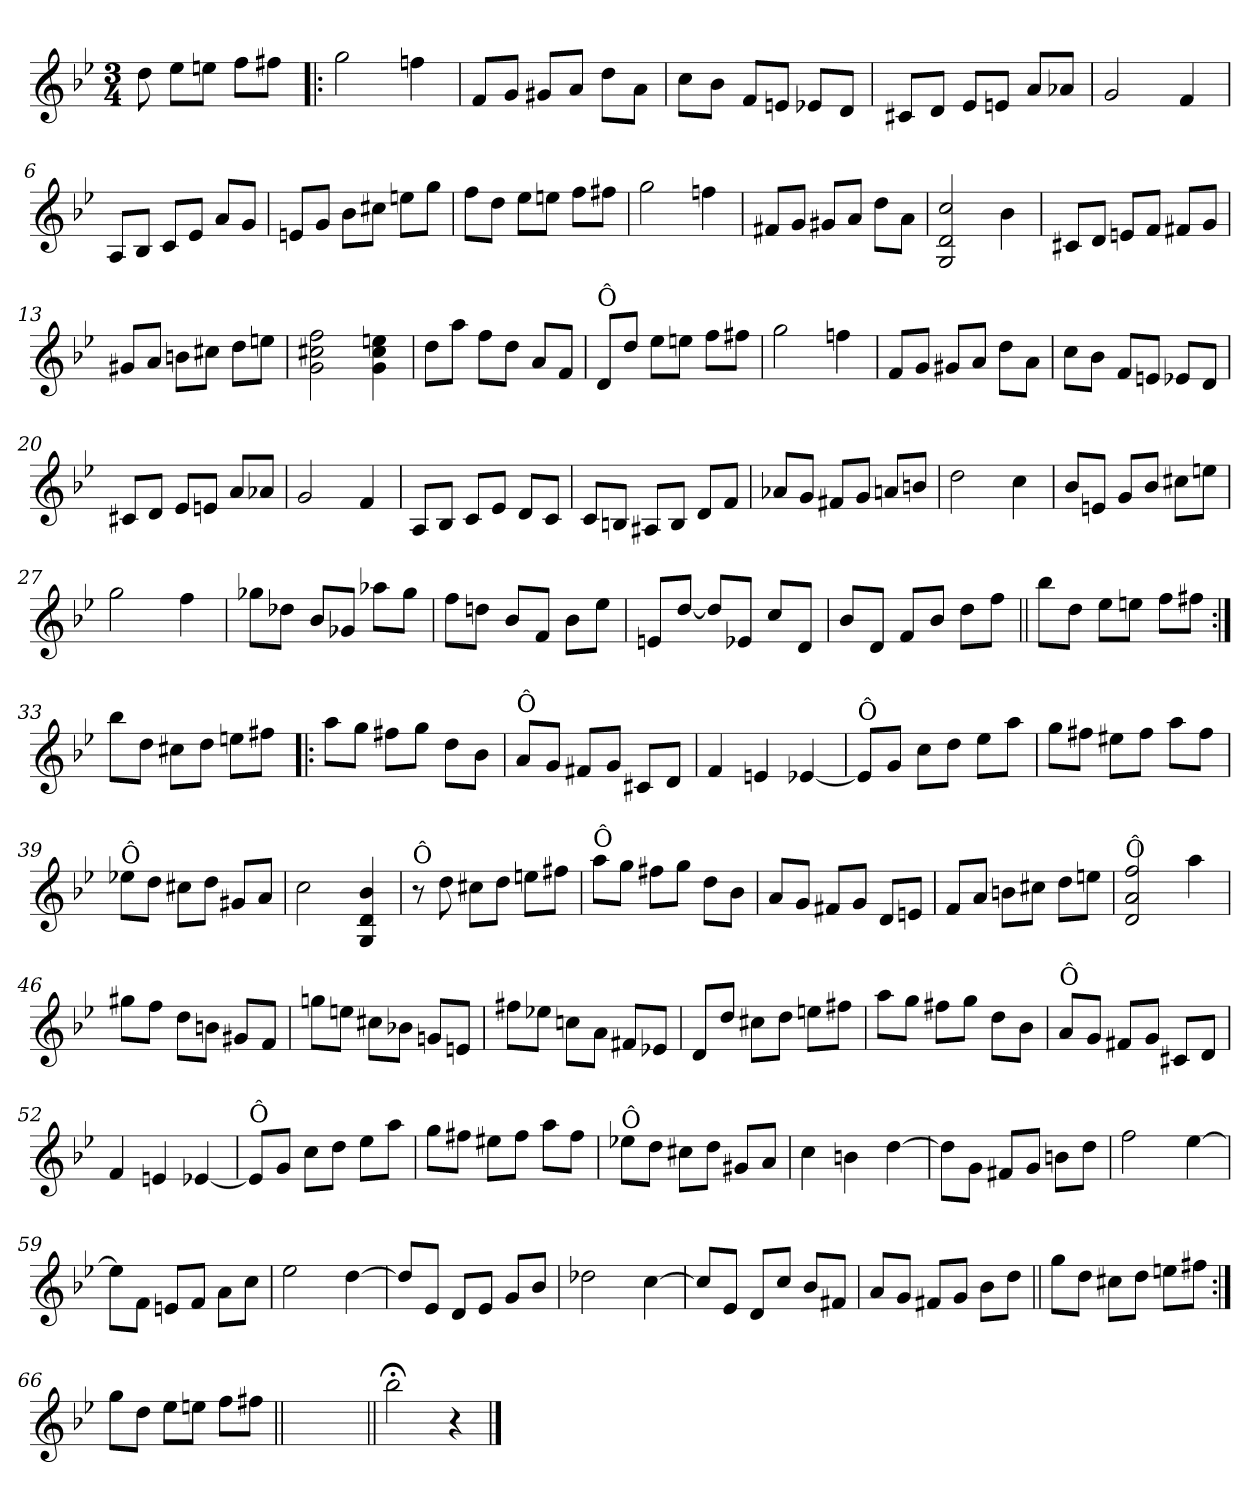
**kern
*part1
*staff1
*clefG2
*k[b-e-]
*g:
*M3/4
=
8dd\
8ee-\L
8een\J
8ff\L
8ff#X\J
=1!|:
2gg\
4ffn\
=2
8f/L
8g/J
8g#X/L
8a/J
8dd\L
8a\J
=3
8cc\L
8b-\J
8f/L
8en/J
8e-X/L
8d/J
=4
8c#X/L
8d/J
8e-/L
8en/J
8a/L
8a-X/J
!!LO:LB:g=z
=5
2g/
4f/
=6
8A/L
8B-/J
8c/L
8e-/J
8a/L
8g/J
=7
8en/L
8g/J
8b-\L
8cc#X\J
8een\L
8gg\J
=8
8ff\L
8dd\J
8ee-\L
8een\J
8ff\L
8ff#X\J
=9
2gg\
4ffn\
!!LO:LB:g=z
=10
8f#X/L
8g/J
8g#X/L
8a/J
8dd\L
8a\J
=11
2G/ 2d/ 2cc/
4b-\
=12
8c#X/L
8d/J
8en/L
8f/J
8f#X/L
8g/J
=13
8g#X/L
8a/J
8bn\L
8cc#X\J
8dd\L
8een\J
=14
2g\ 2cc#X\ 2ff\
4g\ 4cc#\ 4een\
!!LO:LB:g=z
=15
8dd\L
8aa\J
8ff\L
8dd\J
8a/L
8f/J
=16
!LO:TX:a:t=Ô
8d/L
8dd/J
8ee-\L
8een\J
8ff\L
8ff#X\J
=17
2gg\
4ffn\
=18
8f/L
8g/J
8g#X/L
8a/J
8dd\L
8a\J
=19
8cc\L
8b-\J
8f/L
8en/J
8e-X/L
8d/J
!!LO:LB:g=z
=20
8c#X/L
8d/J
8e-/L
8en/J
8a/L
8a-X/J
=21
2g/
4f/
=22
8A/L
8B-/J
8c/L
8e-/J
8d/L
8c/J
=23
8c/L
8Bn/J
8A#X/L
8B/J
8d/L
8f/J
=24
8a-X/L
8g/J
8f#X/L
8g/J
8an/L
8bn/J
!!LO:LB:g=z
=25
2dd\
4cc\
=26
8b-/L
8en/J
8g/L
8b-/J
8cc#X\L
8een\J
=27
2gg\
4ff\
=28
8gg-X\L
8dd-X\J
8b-/L
8g-X/J
8aa-X\L
8gg-\J
=29
8ff\L
8ddn\J
8b-/L
8f/J
8b-\L
8ee-\J
!!LO:LB:g=z
=30
8en/L
[8dd/J
8dd/L]
8e-X/J
8cc/L
8d/J
=31
8b-/L
8d/J
8f/L
8b-/J
8dd\L
8ff\J
=32||
8bb-\L
8dd\J
8ee-\L
8een\J
8ff\L
8ff#X\J
=33:|!
8bb-\L
8dd\J
8cc#X\L
8dd\J
8een\L
8ff#X\J
!!LO:LB:g=z
=34!|:
8aa\L
8gg\J
8ff#X\L
8gg\J
8dd\L
8b-\J
=35
!LO:TX:a:t=Ô
8a/L
8g/J
8f#X/L
8g/J
8c#X/L
8d/J
=36
4f/
4en/
[4e-X/
=37
!LO:TX:a:t=Ô
8e-/L]
8g/J
8cc\L
8dd\J
8ee-\L
8aa\J
=38
8gg\L
8ff#X\J
8ee#X\L
8ff#\J
8aa\L
8ff#\J
!!LO:LB:g=z
=39
!LO:TX:a:t=Ô
8ee-X\L
8dd\J
8cc#X\L
8dd\J
8g#X/L
8a/J
=40
2cc\
4G/ 4d/ 4b-/
=41
!LO:TX:a:t=Ô
8r
8dd\
8cc#X\L
8dd\J
8een\L
8ff#X\J
=42
!LO:TX:a:t=Ô
8aa\L
8gg\J
8ff#X\L
8gg\J
8dd\L
8b-\J
=43
8a/L
8g/J
8f#X/L
8g/J
8d/L
8en/J
!!LO:PB:g=z
=44
8f/L
8a/J
8bn\L
8cc#X\J
8dd\L
8een\J
=45
!LO:TX:a:t=Ô
2d/ 2a/ 2ff/
4aa\
=46
8gg#X\L
8ff\J
8dd\L
8bn\J
8g#X/L
8f/J
=47
8ggn\L
8een\J
8cc#X\L
8b-X\J
8gn/L
8en/J
=48
8ff#X\L
8ee-X\J
8ccn\L
8a\J
8f#X/L
8e-X/J
!!LO:LB:g=z
=49
8d/L
8dd/J
8cc#X\L
8dd\J
8een\L
8ff#X\J
=50
8aa\L
8gg\J
8ff#X\L
8gg\J
8dd\L
8b-\J
=51
!LO:TX:a:t=Ô
8a/L
8g/J
8f#X/L
8g/J
8c#X/L
8d/J
=52
4f/
4en/
[4e-X/
=53
!LO:TX:a:t=Ô
8e-/L]
8g/J
8cc\L
8dd\J
8ee-\L
8aa\J
!!LO:LB:g=z
=54
8gg\L
8ff#X\J
8ee#X\L
8ff#\J
8aa\L
8ff#\J
=55
!LO:TX:a:t=Ô
8ee-X\L
8dd\J
8cc#X\L
8dd\J
8g#X/L
8a/J
=56
4cc\
4bn\
[4dd\
=57
8dd\L]
8g\J
8f#X/L
8g/J
8bn\L
8dd\J
=58
2ff\
[4ee-\
!!LO:LB:g=z
=59
8ee-\L]
8f\J
8en/L
8f/J
8a\L
8cc\J
=60
2ee-\
[4dd\
=61
8dd/L]
8e-/J
8d/L
8e-/J
8g/L
8b-/J
=62
2dd-X\
[4cc\
=63
8cc/L]
8e-/J
8d/L
8cc/J
8b-/L
8f#X/J
!!LO:LB:g=z
=64
8a/L
8g/J
8f#X/L
8g/J
8b-\L
8dd\J
=65||
8gg\L
8dd\J
8cc#X\L
8dd\J
8een\L
8ff#X\J
=66:|!
8gg\L
8dd\J
8ee-\L
8een\J
8ff\L
8ff#X\J
=67||
*stria0
2.ryy
=68||
*stria5
2bb-;<\
4r
==
*-
